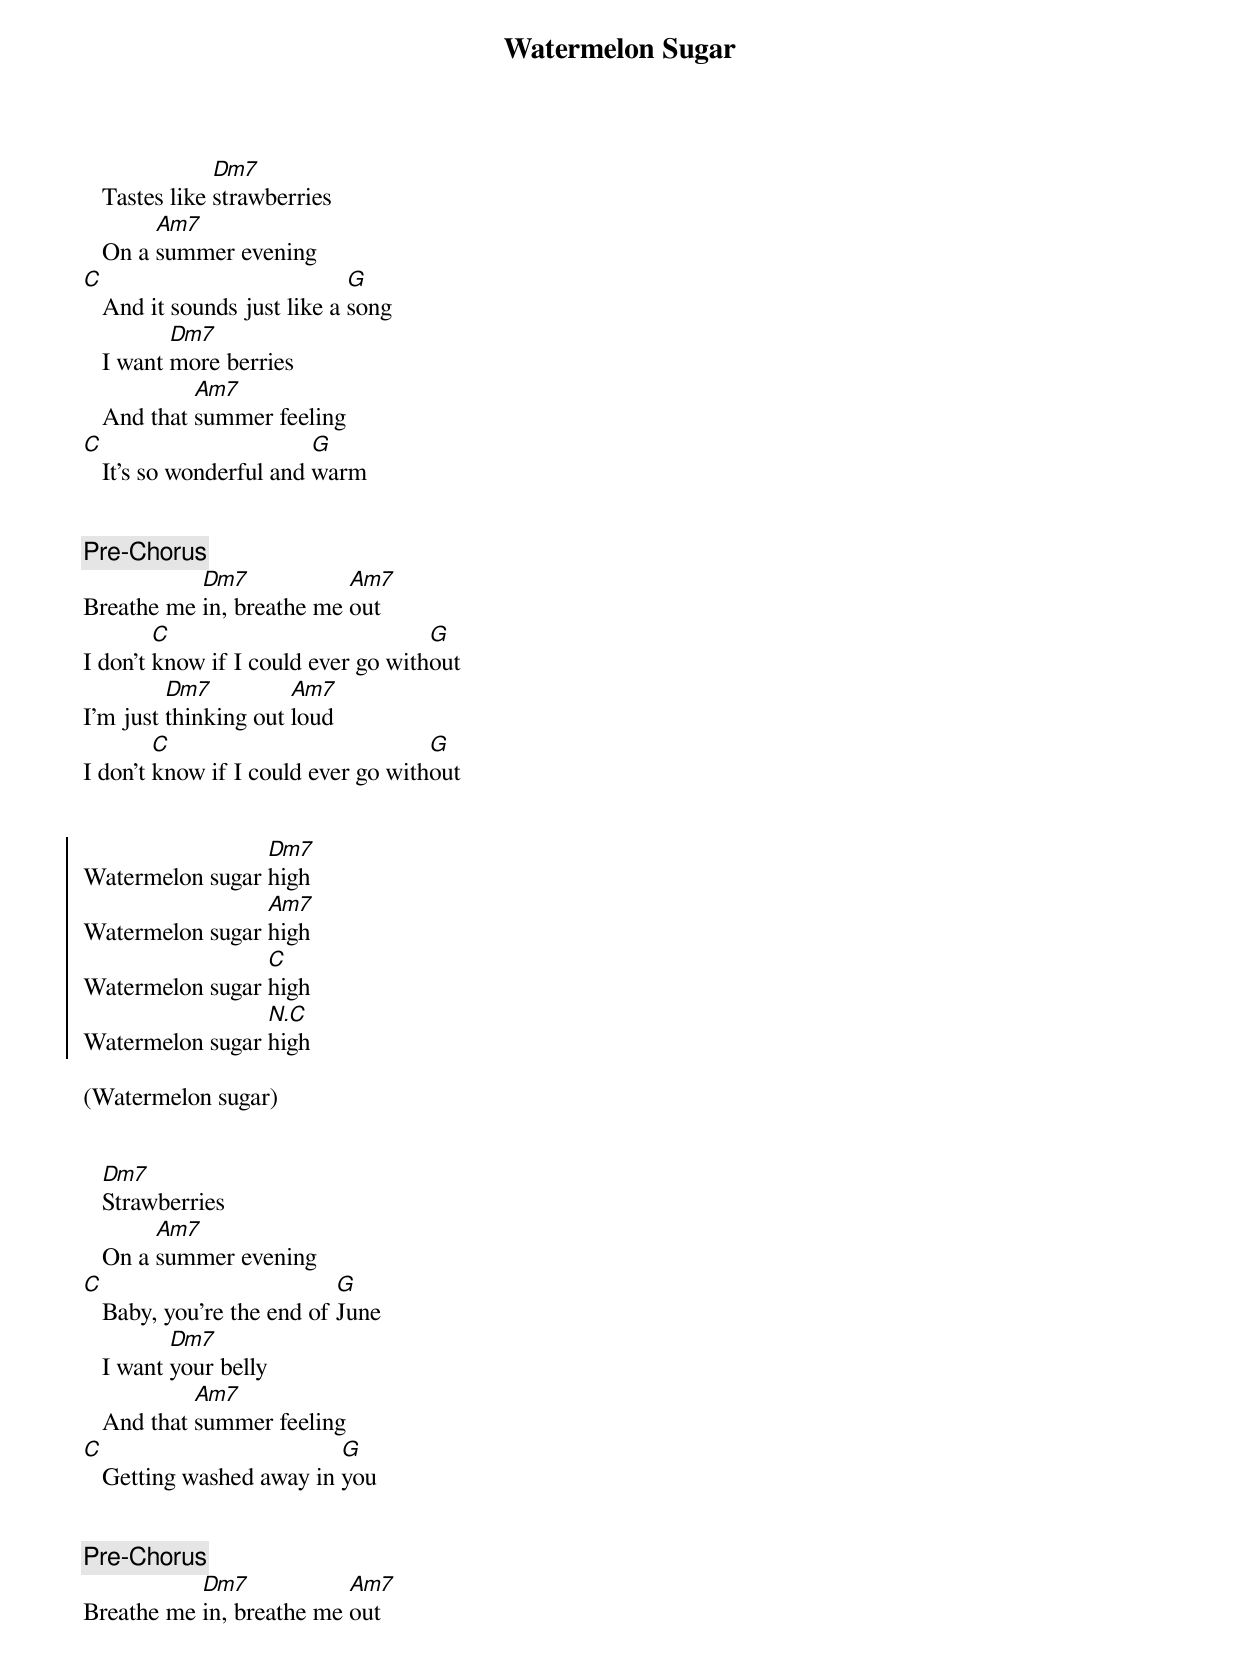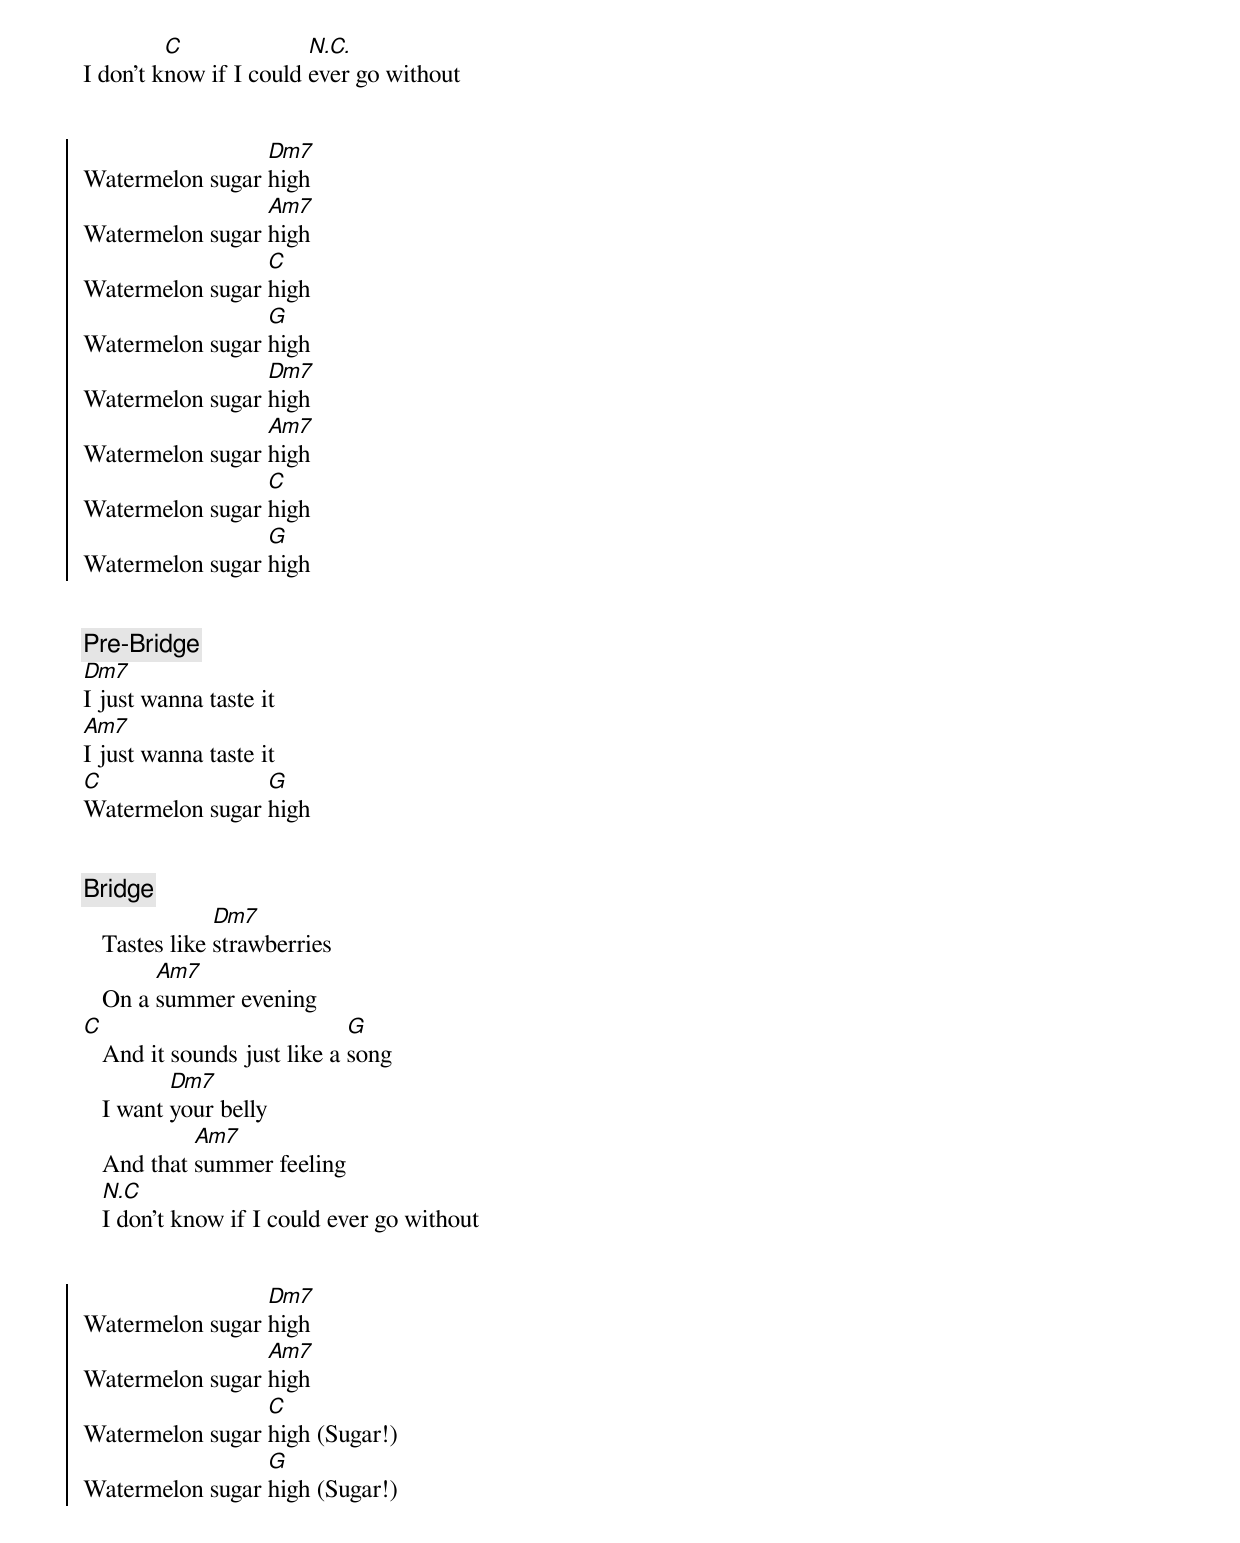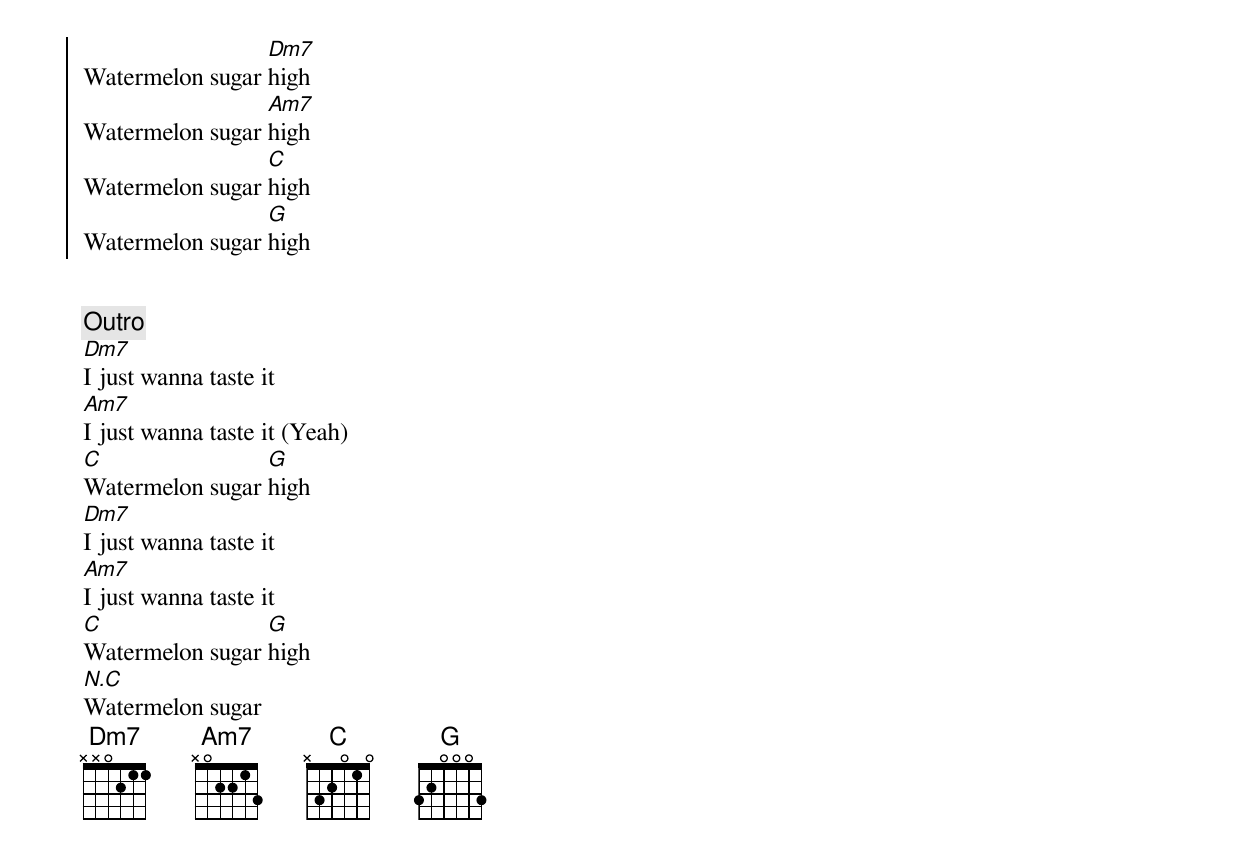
{title: Watermelon Sugar}
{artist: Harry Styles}
{start_of_verse}
   Tastes like [Dm7]strawberries
   On a [Am7]summer evening
[C]   And it sounds just like a [G]song
   I want [Dm7]more berries
   And that [Am7]summer feeling
[C]   It's so wonderful and [G]warm
{end_of_verse}


{comment: Pre-Chorus}
Breathe me [Dm7]in, breathe me [Am7]out
I don't [C]know if I could ever go with[G]out
I'm just [Dm7]thinking out [Am7]loud
I don't [C]know if I could ever go with[G]out


{start_of_chorus}
Watermelon sugar [Dm7]high
Watermelon sugar [Am7]high
Watermelon sugar [C]high
Watermelon sugar [N.C]high
{end_of_chorus}

(Watermelon sugar)


{start_of_verse}
   [Dm7]Strawberries
   On a [Am7]summer evening
[C]   Baby, you're the end of [G]June
   I want [Dm7]your belly
   And that [Am7]summer feeling
[C]   Getting washed away in [G]you
{end_of_verse}


{comment: Pre-Chorus}
Breathe me [Dm7]in, breathe me [Am7]out
I don't k[C]now if I could [N.C.]ever go without


{start_of_chorus}
Watermelon sugar [Dm7]high
Watermelon sugar [Am7]high
Watermelon sugar [C]high
Watermelon sugar [G]high
Watermelon sugar [Dm7]high
Watermelon sugar [Am7]high
Watermelon sugar [C]high
Watermelon sugar [G]high
{end_of_chorus}


{comment: Pre-Bridge}
[Dm7]I just wanna taste it
[Am7]I just wanna taste it
[C]Watermelon sugar [G]high


{comment: Bridge}
   Tastes like [Dm7]strawberries
   On a [Am7]summer evening
[C]   And it sounds just like a [G]song
   I want [Dm7]your belly
   And that [Am7]summer feeling
   [N.C]I don't know if I could ever go without


{start_of_chorus}
Watermelon sugar [Dm7]high
Watermelon sugar [Am7]high
Watermelon sugar [C]high (Sugar!)
Watermelon sugar [G]high (Sugar!)
Watermelon sugar [Dm7]high
Watermelon sugar [Am7]high
Watermelon sugar [C]high
Watermelon sugar [G]high
{end_of_chorus}


{comment: Outro}
[Dm7]I just wanna taste it
[Am7]I just wanna taste it (Yeah)
[C]Watermelon sugar [G]high
[Dm7]I just wanna taste it
[Am7]I just wanna taste it
[C]Watermelon sugar [G]high
[N.C]Watermelon sugar
